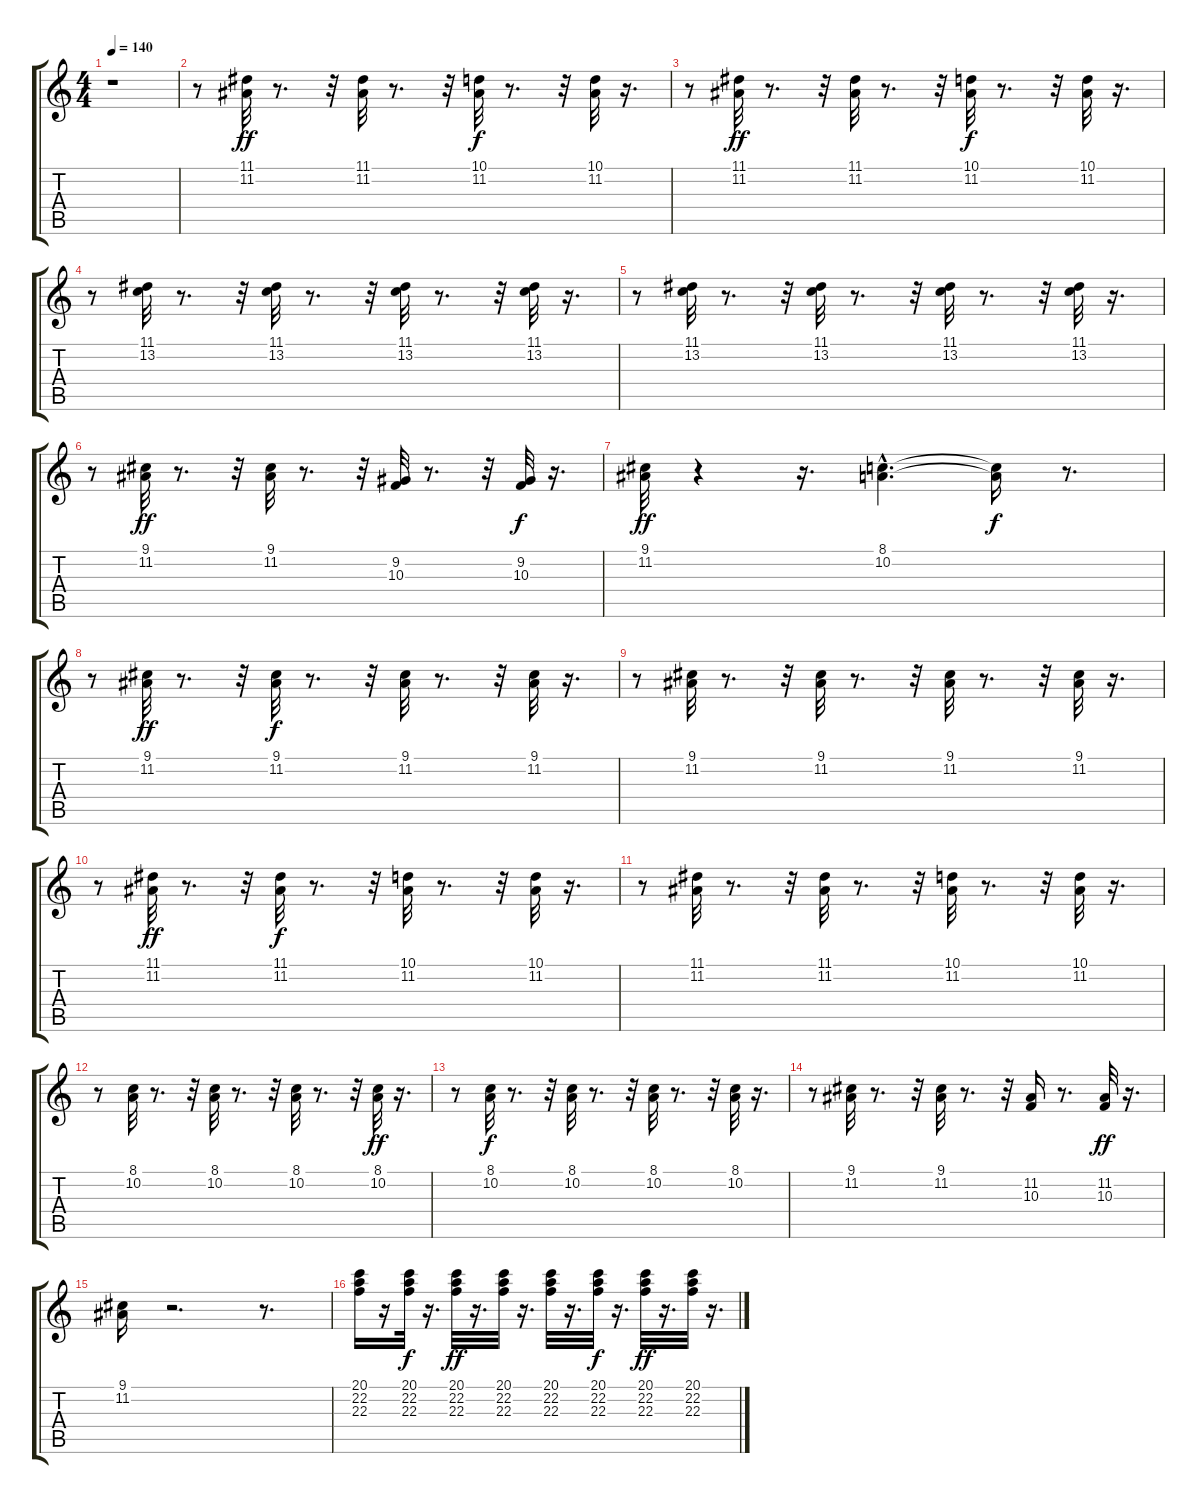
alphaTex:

\track "" {instrument percussiveorgan}
\staff {score tabs}
\tuning (E4 B3 G3 D3 A2 E2) {hide}
\ts (4 4)
\tempo 140
\clef g2
\ks c
r.1{dy ff} |
r.8 (11.1 11.2).32 r.8{d} r.32 (11.1 11.2).32 r.8{d} r.32 (10.1 11.2).32{dy f} r.8{d} r.32 (10.1 11.2).32 r.16{d} |
r.8 (11.1 11.2).32{dy ff} r.8{d} r.32 (11.1 11.2).32 r.8{d} r.32 (10.1 11.2).32{dy f} r.8{d} r.32 (10.1 11.2).32 r.16{d} |
r.8 (11.1 13.2).32 r.8{d} r.32 (11.1 13.2).32 r.8{d} r.32 (11.1 13.2).32 r.8{d} r.32 (11.1 13.2).32 r.16{d} |
r.8 (11.1 13.2).32 r.8{d} r.32 (11.1 13.2).32 r.8{d} r.32 (11.1 13.2).32 r.8{d} r.32 (11.1 13.2).32 r.16{d} |
r.8 (9.1 11.2).32{dy ff} r.8{d} r.32 (9.1 11.2).32 r.8{d} r.32 (9.2 10.3).32 r.8{d} r.32 (9.2 10.3).32{dy f} r.16{d} |
(9.1 11.2).32{dy ff} r.4 r.16{d} (8.1{hac} 10.2{hac}).4{d} (8.1{t} 10.2{t}).16{dy f} r.8{d} |
r.8 (9.1 11.2).32{dy ff} r.8{d} r.32 (9.1 11.2).32{dy f} r.8{d} r.32 (9.1 11.2).32 r.8{d} r.32 (9.1 11.2).32 r.16{d} |
r.8 (9.1 11.2).32 r.8{d} r.32 (9.1 11.2).32 r.8{d} r.32 (9.1 11.2).32 r.8{d} r.32 (9.1 11.2).32 r.16{d} |
r.8 (11.1 11.2).32{dy ff} r.8{d} r.32 (11.1 11.2).32{dy f} r.8{d} r.32 (10.1 11.2).32 r.8{d} r.32 (10.1 11.2).32 r.16{d} |
r.8 (11.1 11.2).32 r.8{d} r.32 (11.1 11.2).32 r.8{d} r.32 (10.1 11.2).32 r.8{d} r.32 (10.1 11.2).32 r.16{d} |
r.8 (8.1 10.2).32 r.8{d} r.32 (8.1 10.2).32 r.8{d} r.32 (8.1 10.2).32 r.8{d} r.32 (8.1 10.2).32{dy ff} r.16{d} |
r.8 (8.1 10.2).32{dy f} r.8{d} r.32 (8.1 10.2).32 r.8{d} r.32 (8.1 10.2).32 r.8{d} r.32 (8.1 10.2).32 r.16{d} |
r.8 (9.1 11.2).32 r.8{d} r.32 (9.1 11.2).32 r.8{d} r.32 (11.2 10.3).16 r.8{d} (11.2 10.3).32{dy ff} r.16{d} |
(9.1 11.2).16 r.2{d} r.8{d} |
(20.1 22.2 22.3).16 r.16 (20.1 22.2 22.3).32{dy f} r.16{d} (20.1 22.2 22.3).32{dy ff} r.16{d} (20.1 22.2 22.3).32 r.16{d} (20.1 22.2 22.3).32 r.16{d} (20.1 22.2 22.3).32{dy f} r.16{d} (20.1 22.2 22.3).32{dy ff} r.16{d} (20.1 22.2 22.3).32 r.16{d}
